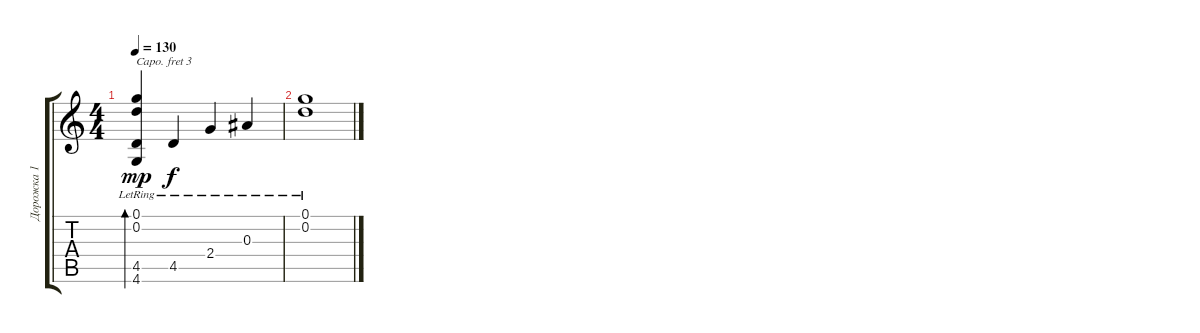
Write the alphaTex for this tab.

\track ("Дорожка 1" "Дорожка 1") {instrument acousticguitarsteel}
\staff {score tabs}
\capo 3
\tuning (E4 B3 G3 D3 G2 C2) {hide}
\ts (4 4)
\tempo 130
\clef g2
\ks c
(0.1{lr} 0.2{lr} 4.5{lr} 4.6{lr}).4{bd 60 dy mp} 4.5{lr}.4{dy f} 2.4{lr}.4 0.3{lr}.4 |
(0.1{lr} 0.2{lr}).1
